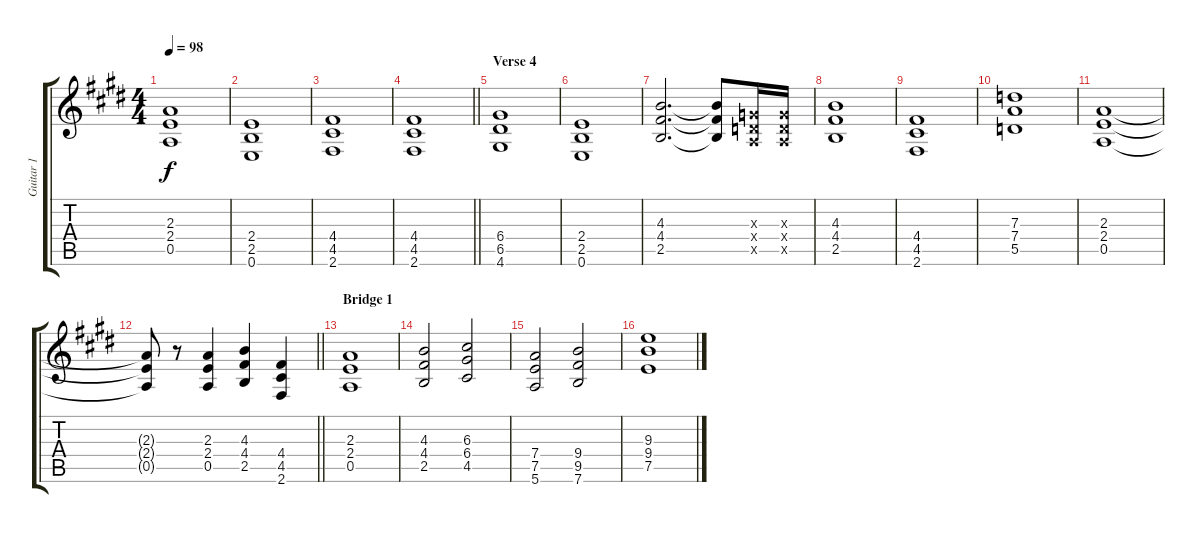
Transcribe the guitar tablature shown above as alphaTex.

\track ("Guitar 1" "Guitar 1") {instrument overdrivenguitar}
\staff {score tabs}
\tuning (E4 B3 G3 D3 A2 E2) {hide}
\ts (4 4)
\tempo 98
\clef g2
\ks c#minor
(2.3 2.4 0.5).1{dy f} |
(2.4 2.5 0.6).1 |
(4.4 4.5 2.6).1 |
\barLineRight lightlight
(4.4 4.5 2.6).1 |
\section ("" "Verse 4")
(6.4 6.5 4.6).1 |
(2.4 2.5 0.6).1 |
(4.3 4.4 2.5).2{d} (4.3{t} 4.4{t} 2.5{t}).8 (0.3{x} 0.4{x} 0.5{x}).16 (0.3{x} 0.4{x} 0.5{x}).16 |
(4.3 4.4 2.5).1 |
(4.4 4.5 2.6).1 |
(7.3 7.4 5.5).1 |
(2.3 2.4 0.5).1 |
\barLineRight lightlight
(2.3{t} 2.4{t} 0.5{t}).8 r.8 (2.3 2.4 0.5).4 (4.3 4.4 2.5).4 (4.4 4.5 2.6).4 |
\section ("" "Bridge 1")
(2.3 2.4 0.5).1 |
(4.3 4.4 2.5).2 (6.3 6.4 4.5).2 |
(7.4 7.5 5.6).2 (9.4 9.5 7.6).2 |
(9.3 9.4 7.5).1
